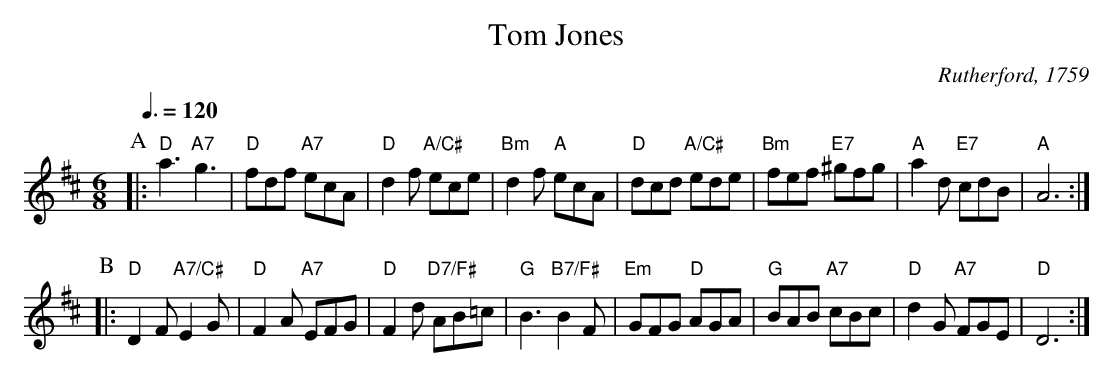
X:1
T:Tom Jones
L:1/8
C:Rutherford, 1759
M:6/8
Q:3/8=120
K:D
P:A
|: "D"a3 "A7"g3 | "D"fdf "A7"ecA | "D"d2f "A/C#"ece | "Bm"d2f "A"ecA |\
"D"dcd "A/C#"ede | "Bm"fef "E7"^gfg | "A"a2d "E7"cdB | "A"A6 :|
P:B
|: "D"D2F "A7/C#"E2G | "D"F2A "A7"EFG | "D"F2d "D7/F#"AB=c | "G"B3 "B7/F#"B2F |\
"Em"GFG "D"AGA | "G"BAB "A7"cBc | "D"d2G "A7"FGE | "D"D6 :|
